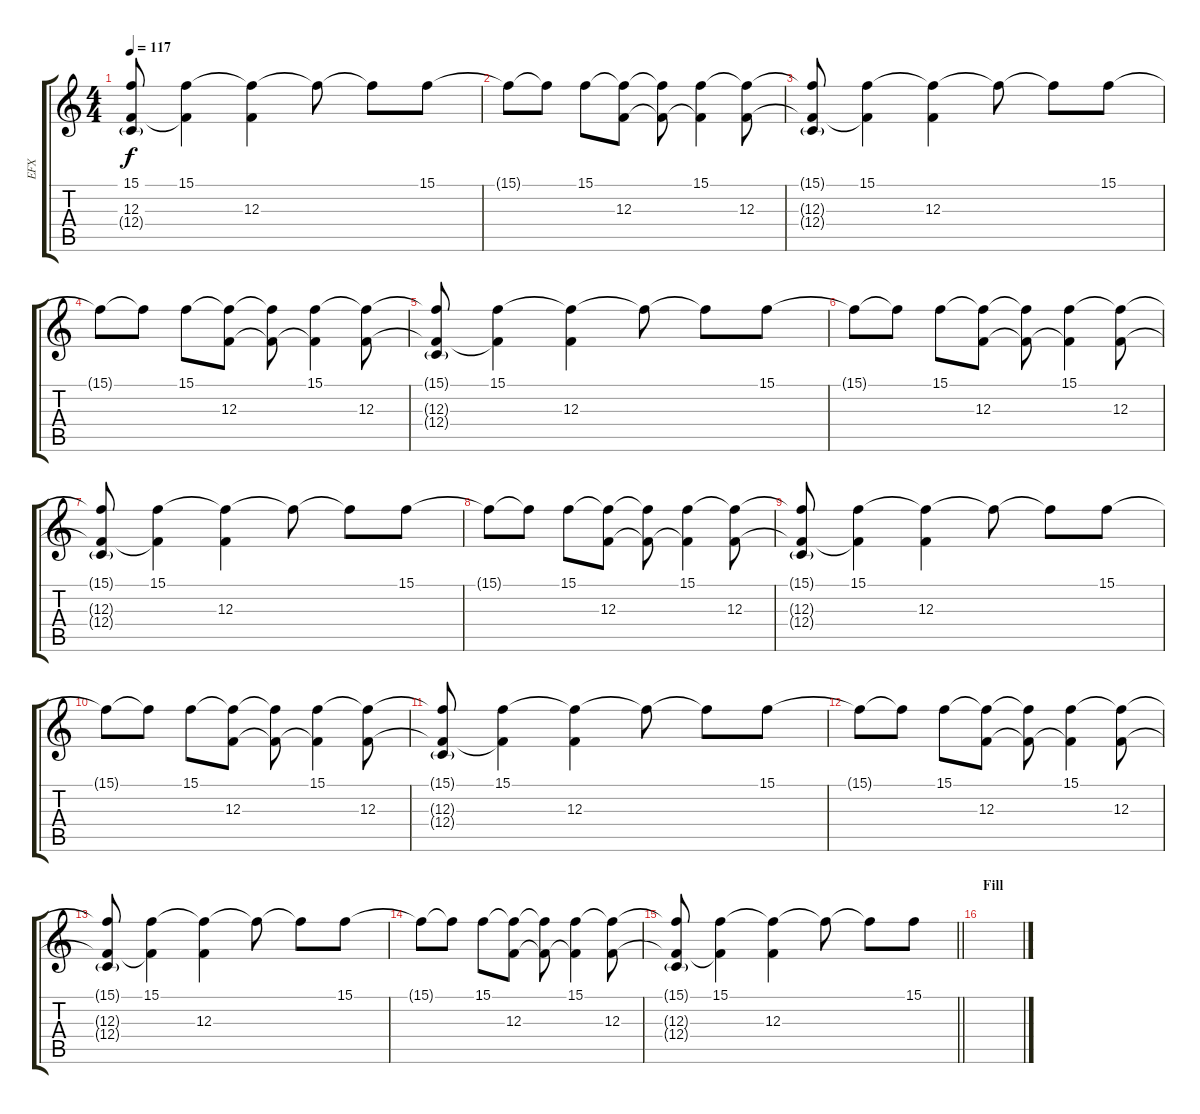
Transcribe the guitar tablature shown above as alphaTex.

\track ("EFX" "EFX") {instrument fx7echoes}
\staff {score tabs}
\tuning (D4 A3 F3 C3 G2 C2) {hide}
\ts (4 4)
\tempo 117
\clef g2
\ks c
(15.1{t} 12.3{t} 12.4{g}).8{dy f} (15.1 12.3{t}).4 (15.1{t} 12.3).4 15.1{t}.8 15.1{t}.8 15.1.8 |
15.1{t}.8 15.1{t}.8 15.1.8 (15.1{t} 12.3).8 (15.1{t} 12.3{t}).8 (15.1 12.3{t}).4 (15.1{t} 12.3).8 |
(15.1{t} 12.3{t} 12.4{g}).8 (15.1 12.3{t}).4 (15.1{t} 12.3).4 15.1{t}.8 15.1{t}.8 15.1.8 |
15.1{t}.8 15.1{t}.8 15.1.8 (15.1{t} 12.3).8 (15.1{t} 12.3{t}).8 (15.1 12.3{t}).4 (15.1{t} 12.3).8 |
(15.1{t} 12.3{t} 12.4{g}).8 (15.1 12.3{t}).4 (15.1{t} 12.3).4 15.1{t}.8 15.1{t}.8 15.1.8 |
15.1{t}.8 15.1{t}.8 15.1.8 (15.1{t} 12.3).8 (15.1{t} 12.3{t}).8 (15.1 12.3{t}).4 (15.1{t} 12.3).8 |
(15.1{t} 12.3{t} 12.4{g}).8 (15.1 12.3{t}).4 (15.1{t} 12.3).4 15.1{t}.8 15.1{t}.8 15.1.8 |
15.1{t}.8 15.1{t}.8 15.1.8 (15.1{t} 12.3).8 (15.1{t} 12.3{t}).8 (15.1 12.3{t}).4 (15.1{t} 12.3).8 |
(15.1{t} 12.3{t} 12.4{g}).8 (15.1 12.3{t}).4 (15.1{t} 12.3).4 15.1{t}.8 15.1{t}.8 15.1.8 |
15.1{t}.8 15.1{t}.8 15.1.8 (15.1{t} 12.3).8 (15.1{t} 12.3{t}).8 (15.1 12.3{t}).4 (15.1{t} 12.3).8 |
(15.1{t} 12.3{t} 12.4{g}).8 (15.1 12.3{t}).4 (15.1{t} 12.3).4 15.1{t}.8 15.1{t}.8 15.1.8 |
15.1{t}.8 15.1{t}.8 15.1.8 (15.1{t} 12.3).8 (15.1{t} 12.3{t}).8 (15.1 12.3{t}).4 (15.1{t} 12.3).8 |
(15.1{t} 12.3{t} 12.4{g}).8 (15.1 12.3{t}).4 (15.1{t} 12.3).4 15.1{t}.8 15.1{t}.8 15.1.8 |
15.1{t}.8 15.1{t}.8 15.1.8 (15.1{t} 12.3).8 (15.1{t} 12.3{t}).8 (15.1 12.3{t}).4 (15.1{t} 12.3).8 |
\barLineRight lightlight
(15.1{t} 12.3{t} 12.4{g}).8 (15.1 12.3{t}).4 (15.1{t} 12.3).4 15.1{t}.8 15.1{t}.8 15.1.8 |
\section ("" "Fill")
